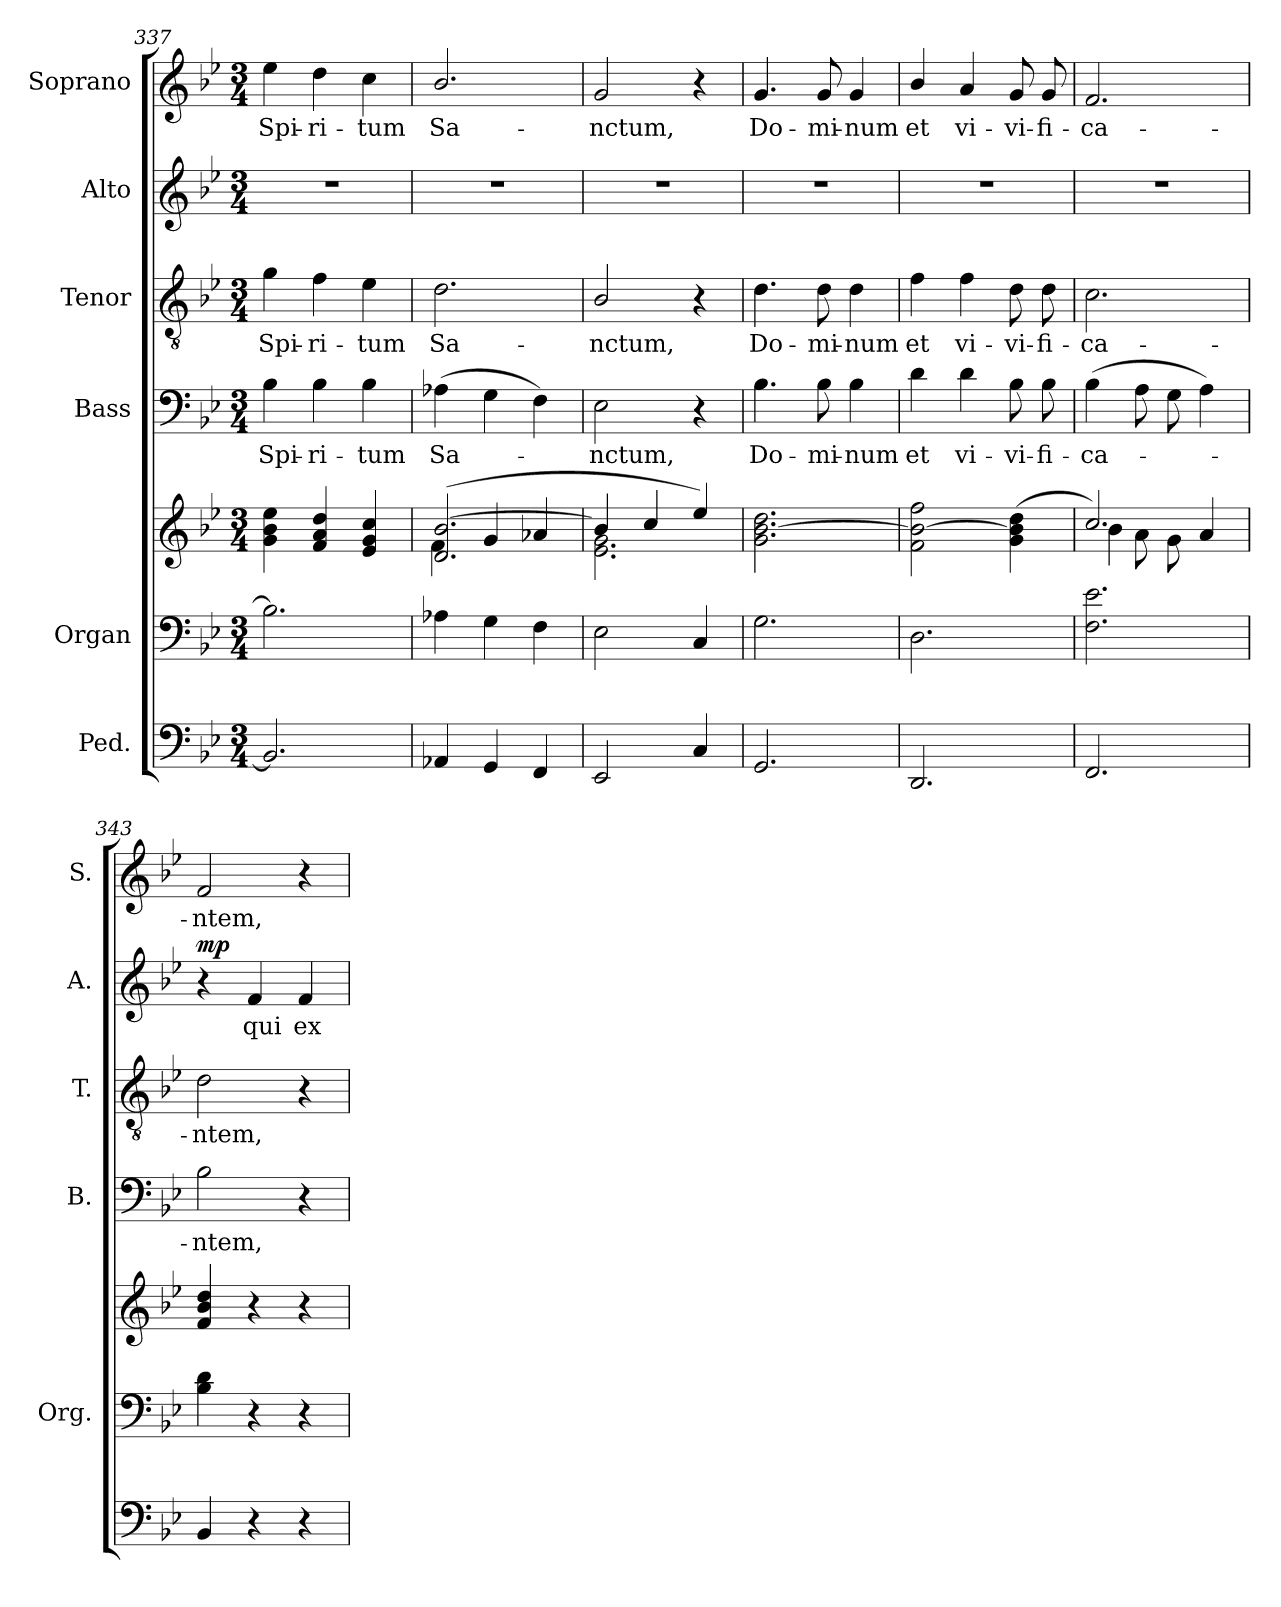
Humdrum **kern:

**kern	**kern	**kern	**kern	**text	**kern	**text	**kern	**text	**dynam	**kern	**text
*part6	*part5	*part5	*part4	*part4	*part3	*part3	*part2	*part2	*part2	*part1	*part1
*staff7	*staff6	*staff5	*staff4	*staff4	*staff3	*staff3	*staff2	*staff2	*staff2	*staff1	*staff1
*I"Ped.	*I"Organ	*	*I"Bass	*	*I"Tenor	*	*I"Alto	*	*	*I"Soprano	*
*	*I'Org.	*	*I'B.	*	*I'T.	*	*I'A.	*	*	*I'S.	*
!!LO:PB:g=z
*clefF4	*clefF4	*clefG2	*clefF4	*	*clefGv2	*	*clefG2	*	*	*clefG2	*
*	*	*	*	*	*ITrd7c12	*	*	*	*	*	*
*k[b-e-]	*k[b-e-]	*k[b-e-]	*k[b-e-]	*	*k[b-e-]	*	*k[b-e-]	*	*	*k[b-e-]	*
*B-:	*B-:	*B-:	*B-:	*	*B-:	*	*B-:	*	*	*B-:	*
*M3/4	*M3/4	*M3/4	*M3/4	*	*M3/4	*	*M3/4	*	*	*M3/4	*
=337	=337	=337	=337	=337	=337	=337	=337	=337	=337	=337	=337
!	!	!	!	!LO:LY:b:color=#000000	!	!	!	!	!	!	!
!	!	!	!	!	!	!LO:LY:b:color=#000000	!LO:N:vis=1	!	!	!	!
!	!	!	!	!	!	!	!	!	!	!	!LO:LY:b:color=#000000
2.BB-i/]	2.B-i\]	4gi\ 4b-i 4ee-i	4B-i\	Spi-	4Gi\	Spi-	2.r	.	.	4ee-i\	Spi-
!	!	!	!	!LO:LY:b:color=#000000	!	!	!	!	!	!	!
!	!	!	!	!	!	!LO:LY:b:color=#000000	!	!	!	!	!
!	!	!	!	!	!	!	!	!	!	!	!LO:LY:b:color=#000000
.	.	4fi/ 4ai 4ddi	4B-i\	-ri-	4Fi\	-ri-	.	.	.	4ddi\	-ri-
!	!	!	!	!LO:LY:b:color=#000000	!	!	!	!	!	!	!
!	!	!	!	!	!	!LO:LY:b:color=#000000	!	!	!	!	!
!	!	!	!	!	!	!	!	!	!	!	!LO:LY:b:color=#000000
.	.	4e-i/ 4gi 4cci	4B-i\	-tum	4E-i\	-tum	.	.	.	4cci\	-tum
=338	=338	=338	=338	=338	=338	=338	=338	=338	=338	=338	=338
*	*	*^	*	*	*	*	*	*	*	*	*
!	!	!	!	!	!LO:LY:b:color=#000000	!	!	!	!	!	!	!
!	!	!	!	!	!	!	!LO:LY:b:color=#000000	!LO:N:vis=1	!	!	!	!
!	!	!	!	!	!	!	!	!	!	!	!	!LO:LY:b:color=#000000
4AA-Xi/	4A-Xi\	(2.di/ [2.b-i	4fi\	(4A-Xi\	Sa-	2.Di\	Sa-	2.r	.	.	2.b-i/	Sa-
4GGi/	4Gi\	.	4gi/	4Gi\	.	.	.	.	.	.	.	.
4FFi/	4Fi\	.	4a-Xi/	4Fi\)	.	.	.	.	.	.	.	.
=339	=339	=339	=339	=339	=339	=339	=339	=339	=339	=339	=339	=339
!	!	!	!	!	!LO:LY:b:color=#000000	!	!	!	!	!	!	!
!	!	!	!	!	!	!	!LO:LY:b:color=#000000	!LO:N:vis=1	!	!	!	!
!	!	!	!	!	!	!	!	!	!	!	!	!LO:LY:b:color=#000000
2EE-i/	2E-i\	4b-i/]	2.e-i\ 2.gi	2E-i\	-nctum,	2BB-i/	-nctum,	2.r	.	.	2gi/	-nctum,
.	.	4cci/	.	.	.	.	.	.	.	.	.	.
4Ci/	4Ci/	4ee-i/)	.	4r	.	4r	.	.	.	.	4r	.
*	*	*v	*v	*	*	*	*	*	*	*	*	*
=340	=340	=340	=340	=340	=340	=340	=340	=340	=340	=340	=340
!	!	!	!	!LO:LY:b:color=#000000	!	!	!	!	!	!	!
!	!	!	!	!	!	!LO:LY:b:color=#000000	!LO:N:vis=1	!	!	!	!
!	!	!	!	!	!	!	!	!	!	!	!LO:LY:b:color=#000000
2.GGi/	2.Gi\	2.gi\ [2.b-i 2.ddi	4.B-i\	Do-	4.Di\	Do-	2.r	.	.	4.gi/	Do-
!	!	!	!	!LO:LY:b:color=#000000	!	!	!	!	!	!	!
!	!	!	!	!	!	!LO:LY:b:color=#000000	!	!	!	!	!
!	!	!	!	!	!	!	!	!	!	!	!LO:LY:b:color=#000000
.	.	.	8B-i\	-mi-	8Di\	-mi-	.	.	.	8gi/	-mi-
!	!	!	!	!LO:LY:b:color=#000000	!	!	!	!	!	!	!
!	!	!	!	!	!	!LO:LY:b:color=#000000	!	!	!	!	!
!	!	!	!	!	!	!	!	!	!	!	!LO:LY:b:color=#000000
.	.	.	4B-i\	-num	4Di\	-num	.	.	.	4gi/	-num
=341	=341	=341	=341	=341	=341	=341	=341	=341	=341	=341	=341
!	!	!	!	!LO:LY:b:color=#000000	!	!	!	!	!	!	!
!	!	!	!	!	!	!LO:LY:b:color=#000000	!LO:N:vis=1	!	!	!	!
!	!	!	!	!	!	!	!	!	!	!	!LO:LY:b:color=#000000
2.DDi/	2.Di\	2fi\ 2b-i_ 2ffi	4di\	et	4Fi\	et	2.r	.	.	4b-i/	et
!	!	!	!	!LO:LY:b:color=#000000	!	!	!	!	!	!	!
!	!	!	!	!	!	!LO:LY:b:color=#000000	!	!	!	!	!
!	!	!	!	!	!	!	!	!	!	!	!LO:LY:b:color=#000000
.	.	.	4di\	vi-	4Fi\	vi-	.	.	.	4ai/	vi-
!	!	!	!	!LO:LY:b:color=#000000	!	!	!	!	!	!	!
!	!	!	!	!	!	!LO:LY:b:color=#000000	!	!	!	!	!
!	!	!	!	!	!	!	!	!	!	!	!LO:LY:b:color=#000000
.	.	(4gi\ 4b-i] 4ddi	8B-i\	-vi-	8Di\	-vi-	.	.	.	8gi/	-vi-
!	!	!	!	!LO:LY:b:color=#000000	!	!	!	!	!	!	!
!	!	!	!	!	!	!LO:LY:b:color=#000000	!	!	!	!	!
!	!	!	!	!	!	!	!	!	!	!	!LO:LY:b:color=#000000
.	.	.	8B-i\	-fi-	8Di\	-fi-	.	.	.	8gi/	-fi-
=342	=342	=342	=342	=342	=342	=342	=342	=342	=342	=342	=342
*	*	*^	*	*	*	*	*	*	*	*	*
!	!	!	!	!	!LO:LY:b:color=#000000	!	!	!	!	!	!	!
!	!	!	!	!	!	!	!LO:LY:b:color=#000000	!LO:N:vis=1	!	!	!	!
!	!	!	!	!	!	!	!	!	!	!	!	!LO:LY:b:color=#000000
2.FFi/	2.Fi\ 2.e-i	2.cci/)	4b-i\	(4B-i\	-ca-	2.Ci\	-ca-	2.r	.	.	2.fi/	-ca-
.	.	.	8ai\	8Ai\	.	.	.	.	.	.	.	.
.	.	.	8gi\	8Gi\	.	.	.	.	.	.	.	.
.	.	.	4ai/	4Ai\)	.	.	.	.	.	.	.	.
*	*	*v	*v	*	*	*	*	*	*	*	*	*
=343	=343	=343	=343	=343	=343	=343	=343	=343	=343	=343	=343
*	*	*^	*	*	*	*	*	*	*	*	*
!	!	!	!	!	!LO:LY:b:color=#000000	!	!	!	!	!	!	!
*	*	*v	*v	*	*	*	*	*	*	*	*	*
*	*	*^	*	*	*	*	*	*	*	*	*
!	!	!	!	!	!	!	!LO:LY:b:color=#000000	!	!	!	!	!
*	*	*v	*v	*	*	*	*	*	*	*	*	*
*	*	*^	*	*	*	*	*	*	*	*	*
!	!	!	!	!	!	!	!	!	!	!	!	!LO:LY:b:color=#000000
*	*	*v	*v	*	*	*	*	*	*	*	*	*
4BB-i/	4B-i\ 4di	4fi/ 4b-i 4ddi	2B-i\	-ntem,	2Di\	-ntem,	4r	.	mp	2fi/	-ntem,
!	!	!	!	!	!	!	!	!LO:LY:b:color=#000000	!	!	!
4r	4r	4r	.	.	.	.	4fi/	qui	.	.	.
!	!	!	!	!	!	!	!	!LO:LY:b:color=#000000	!	!	!
4r	4r	4r	4r	.	4r	.	4fi/	ex	.	4r	.
=	=	=	=	=	=	=	=	=	=	=	=
*-	*-	*-	*-	*-	*-	*-	*-	*-	*-	*-	*-
